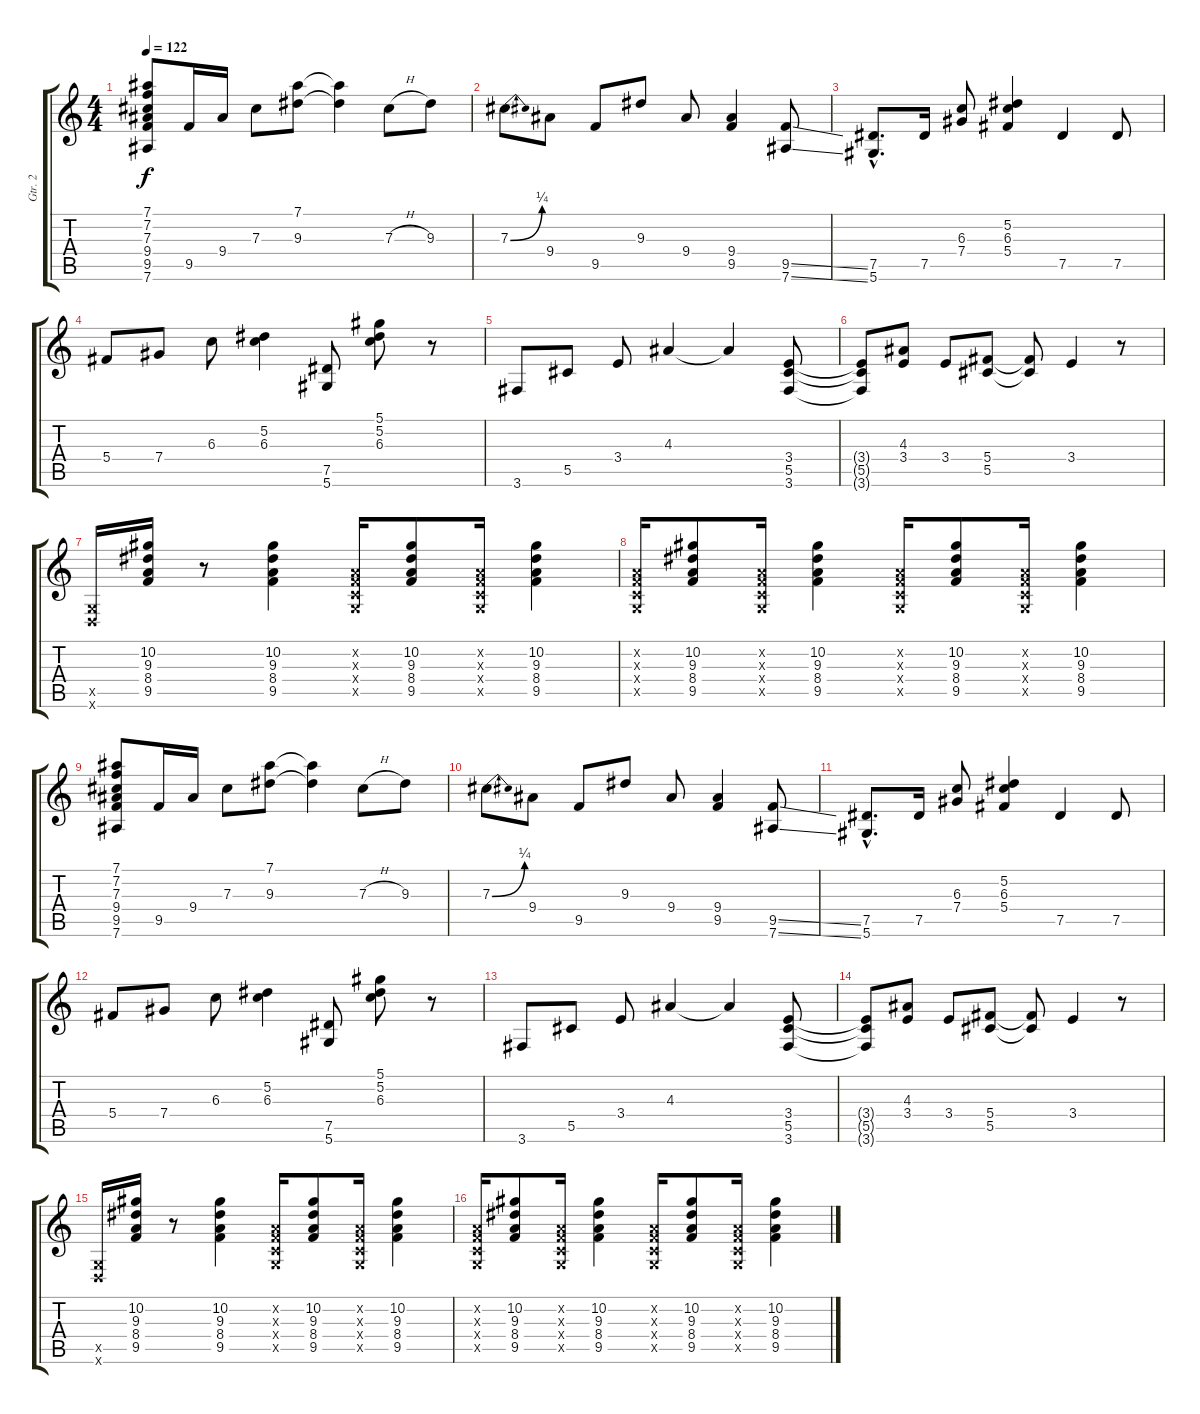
\track ("Gtr. 2" "Gtr. 2") {instrument distortionguitar}
\staff {score tabs}
\tuning (Eb4 Bb3 Gb3 Db3 Ab2 Eb2) {hide}
\ts (4 4)
\tempo 122
\clef g2
\ks c
(7.1 7.2 7.3 9.4 9.5 7.6).8{dy f} 9.5.16 9.4.16 7.3.8 (7.1 9.3).8 (7.1{t} 9.3{t}).4 7.3{h}.8 9.3.8 |
7.3{be (bend 0 0 60 1)}.8 9.4.8 9.5.8 9.3.8 9.4.8 (9.4 9.5).4 (9.5{ss} 7.6{ss}).8 |
(7.5{hac} 5.6{hac}).8{d} 7.5.16 (6.3 7.4).8 (5.2 6.3 5.4).4 7.5.4 7.5.8 |
5.4.8 7.4.8 6.3.8 (5.2 6.3).4 (7.5 5.6).8 (5.1 5.2 6.3).8 r.8 |
3.6.8 5.5.8 3.4.8 4.3.4 4.3{t}.4 (3.4 5.5 3.6).8 |
(3.4{t} 5.5{t} 3.6{t}).8 (4.3 3.4).8 3.4.8 (5.4 5.5).8 (5.4{t} 5.5{t}).8 3.4.4 r.8 |
(-1.5{x} -1.6{x}).16 (10.2 9.3 8.4 9.5).16 r.8 (10.2 9.3 8.4 9.5).4 (-1.2{x} -1.3{x} -1.4{x} -1.5{x}).16 (10.2 9.3 8.4 9.5).8 (-1.2{x} -1.3{x} -1.4{x} -1.5{x}).16 (10.2 9.3 8.4 9.5).4 |
(-1.2{x} -1.3{x} -1.4{x} -1.5{x}).16 (10.2 9.3 8.4 9.5).8 (-1.2{x} -1.3{x} -1.4{x} -1.5{x}).16 (10.2 9.3 8.4 9.5).4 (-1.2{x} -1.3{x} -1.4{x} -1.5{x}).16 (10.2 9.3 8.4 9.5).8 (-1.2{x} -1.3{x} -1.4{x} -1.5{x}).16 (10.2 9.3 8.4 9.5).4 |
(7.1 7.2 7.3 9.4 9.5 7.6).8 9.5.16 9.4.16 7.3.8 (7.1 9.3).8 (7.1{t} 9.3{t}).4 7.3{h}.8 9.3.8 |
7.3{be (bend 0 0 60 1)}.8 9.4.8 9.5.8 9.3.8 9.4.8 (9.4 9.5).4 (9.5{ss} 7.6{ss}).8 |
(7.5{hac} 5.6{hac}).8{d} 7.5.16 (6.3 7.4).8 (5.2 6.3 5.4).4 7.5.4 7.5.8 |
5.4.8 7.4.8 6.3.8 (5.2 6.3).4 (7.5 5.6).8 (5.1 5.2 6.3).8 r.8 |
3.6.8 5.5.8 3.4.8 4.3.4 4.3{t}.4 (3.4 5.5 3.6).8 |
(3.4{t} 5.5{t} 3.6{t}).8 (4.3 3.4).8 3.4.8 (5.4 5.5).8 (5.4{t} 5.5{t}).8 3.4.4 r.8 |
(-1.5{x} -1.6{x}).16 (10.2 9.3 8.4 9.5).16 r.8 (10.2 9.3 8.4 9.5).4 (-1.2{x} -1.3{x} -1.4{x} -1.5{x}).16 (10.2 9.3 8.4 9.5).8 (-1.2{x} -1.3{x} -1.4{x} -1.5{x}).16 (10.2 9.3 8.4 9.5).4 |
(-1.2{x} -1.3{x} -1.4{x} -1.5{x}).16 (10.2 9.3 8.4 9.5).8 (-1.2{x} -1.3{x} -1.4{x} -1.5{x}).16 (10.2 9.3 8.4 9.5).4 (-1.2{x} -1.3{x} -1.4{x} -1.5{x}).16 (10.2 9.3 8.4 9.5).8 (-1.2{x} -1.3{x} -1.4{x} -1.5{x}).16 (10.2 9.3 8.4 9.5).4
